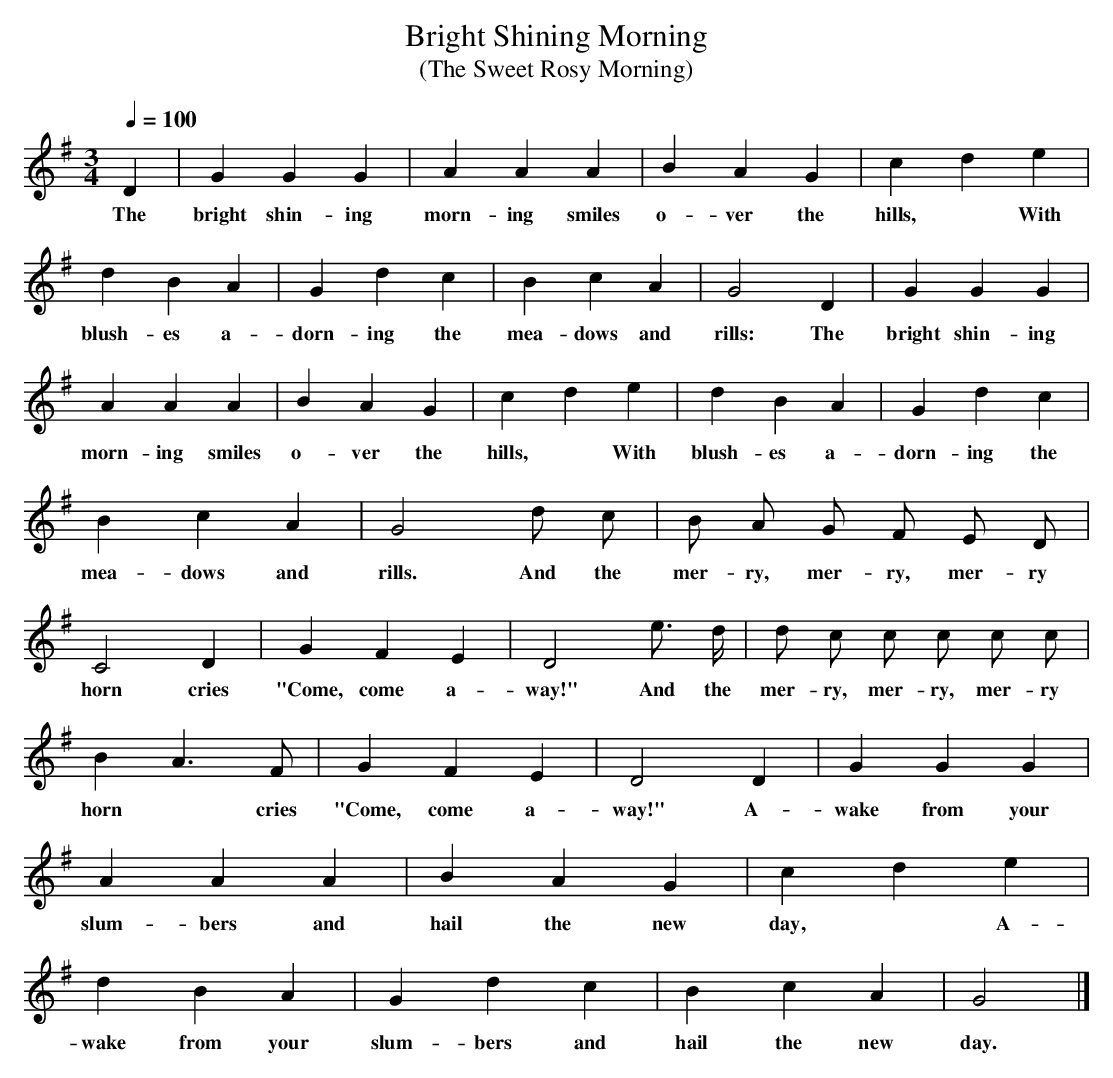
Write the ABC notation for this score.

X:1
T: Bright Shining Morning
T: (The Sweet Rosy Morning)
M: 3/4
L: 1/8
Q:1/4=100
K:G major
V:1
D2| \
w: The
G2 \
w: bright
G2 \
w: shin-
G2| \
w: ing
A2 \
w: morn-
A2 \
w: ing
A2| \
w: smiles
B2 \
w: o-
A2 \
w: ver
G2| \
w: the
c2d2 \
w: hills,
e2| \
w: With
d2 \
w: blush-
B2 \
w: es
A2| \
w: a-
G2 \
w: dorn-
d2 \
w: ing
c2| \
w: the
B2 \
w: mea-
c2 \
w: dows
A2| \
w: and
G4 \
w: rills:
D2| \
w: The
G2 \
w: bright
G2 \
w: shin-
G2| \
w: ing
A2 \
w: morn-
A2 \
w: ing
A2| \
w: smiles
B2 \
w: o-
A2 \
w: ver
G2| \
w: the
c2d2 \
w: hills,
e2| \
w: With
d2 \
w: blush-
B2 \
w: es
A2| \
w: a-
G2 \
w: dorn-
d2 \
w: ing
c2| \
w: the
B2 \
w: mea-
c2 \
w: dows
A2| \
w: and
G4 \
w: rills.
d \
w: And
c| \
w: the
B \
w: mer-
A \
w: ry,
G  \
w: mer-
F \
w: ry,
E \
w: mer-
D| \
w: ry
C4 \
w: horn
D2| \
w: cries
G2 \
w: "Come,
F2 \
w: come
E2| \
w: a-
D4 \
w: way!"
e3/2 \
w: And
d/2| \
w: the
d \
w: mer-
c \
w: ry,
c  \
w: mer-
c \
w: ry,
c \
w: mer-
c| \
w: ry
B2A3 \
w: horn
F| \
w: cries
G2 \
w: "Come,
F2 \
w: come
E2| \
w: a-
D4 \
w: way!"
D2| \
w: A-
G2 \
w: wake
G2 \
w: from
G2| \
w: your
A2 \
w: slum-
A2 \
w: bers
A2| \
w: and
B2 \
w: hail
A2 \
w: the
G2| \
w: new
c2d2 \
w: day,
e2| \
w: A-
d2 \
w: wake
B2 \
w: from
A2| \
w: your
G2 \
w: slum-
d2 \
w: bers
c2| \
w: and
B2 \
w: hail
c2 \
w: the
A2| \
w: new
G4 |]
w: day.
